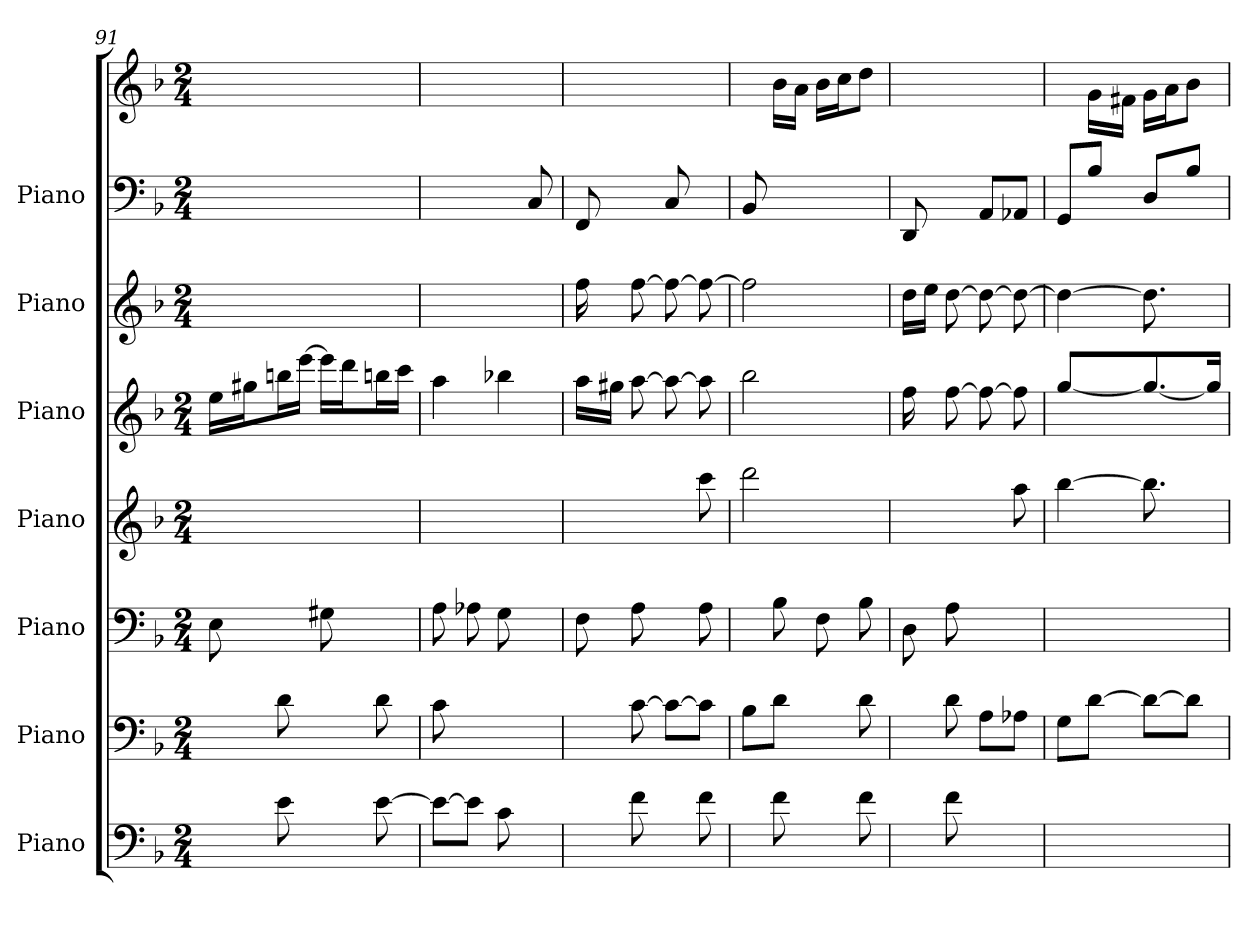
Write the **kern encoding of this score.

**kern	**kern	**kern	**kern	**kern	**kern	**kern	**kern
*part7	*part6	*part5	*part4	*part3	*part2	*part1	*part1
*staff8	*staff7	*staff6	*staff5	*staff4	*staff3	*staff2	*staff1
*I"Piano	*I"Piano	*I"Piano	*I"Piano	*I"Piano	*I"Piano	*I"Piano	*
*I'Pno.	*I'Pno.	*I'Pno.	*I'Pno.	*I'Pno.	*I'Pno.	*I'Pno.	*
*clefF4	*clefF4	*clefF4	*clefG2	*clefG2	*clefG2	*clefF4	*clefG2
*k[b-]	*k[b-]	*k[b-]	*k[b-]	*k[b-]	*k[b-]	*k[b-]	*k[b-]
*M2/4	*M2/4	*M2/4	*M2/4	*M2/4	*M2/4	*M2/4	*M2/4
=91	=91	=91	=91	=91	=91	=91	=91
8ryy	8ryy	8Ei\L	2ryy	16eej\LL	2ryy	2ryy	2ryy
.	.	.	.	16gg#Xj\J	.	.	.
8eZ	8dV\	8ryy	.	16bbnj\L	.	.	.
.	.	.	.	[16eeej\JJ	.	.	.
8ryy	8ryy	8G#Xi\L	.	16eeej\LL]	.	.	.
.	.	.	.	16dddj\J	.	.	.
[8eZ	8dV\	8ryy	.	16bbnj\L	.	.	.
.	.	.	.	16cccj\JJ	.	.	.
=92	=92	=92	=92	=92	=92	=92	=92
8eZ\L_	8cV\	8Ai\	2ryy	4aaj\	2ryy	4.ryy	2ryy
8eZ\J]	4.ryy	8A-Xi\	.	.	.	.	.
8cZ	.	8Gi\	.	4bb-Xj\	.	.	.
8ryy	.	8ryy	.	.	.	8CN/	.
!!LO:PB:g=z
=93	=93	=93	=93	=93	=93	=93	=93
8ryy	8ryy	8Fi\	4.ryy	16aaj	16ffl	8FFN/	2ryy
.	.	.	.	16gg#Xj\J	16ryy	.	.
8fZ	[8cV\	8Ai\	.	[8aaj	[8ffl	8ryy	.
8ryy	8cV\L_	8ryy	.	8aaj_	8ffl_	8CN/	.
8fZ	8cV\J]	8Ai\	8ccc!	8aaj]	8ffl_	8ryy	.
=94	=94	=94	=94	=94	=94	=94	=94
8ryy	8B-V\L	8ryy	2ddd!	2bb-j	2ffl]	8BB-N/	8ryy
8fZ	8dV\J	8B-i\	.	.	.	4.ryy	16b-+\LL
.	.	.	.	.	.	.	16a+\JJ
8ryy	8ryy	8Fi\L	.	.	.	.	16b-+\LL
.	.	.	.	.	.	.	16cc+\J
8fZ	8dV\	8B-i\	.	.	.	.	8dd+\J
=95	=95	=95	=95	=95	=95	=95	=95
8ryy	8ryy	8Di\	4.ryy	16ffj	16ddl	8DDN/	2ryy
.	.	.	.	16ryy	16eel\J	.	.
8fZ	8dV\	8Ai\	.	[8ffj	[8ddl	8ryy	.
4ryy	8AV\L	4ryy	.	8ffj_	8ddl_	8AAN/L	.
.	8A-XV\J	.	8aa!	8ffj]	8ddl_	8AA-XN/J	.
=96	=96	=96	=96	=96	=96	=96	=96
2ryy	8GV\L	2ryy	[4bb-!	[4ggj	4ddl_	8GGN/L	8ryy
.	[8dV\J	.	.	.	.	8B-N/J	16g+\LL
.	.	.	.	.	.	.	16f#X+\JJ
.	8dV\L_	.	8.bb-!]	8.ggj_	8.ddl]	8DN/L	16g+\LL
.	.	.	.	.	.	.	16a+\J
.	8dV\J]	.	.	.	.	8B-N/J	8b-+\J
.	.	.	16ryy	16ggj/Jk]	16ryy	.	.
=	=	=	=	=	=	=	=
*-	*-	*-	*-	*-	*-	*-	*-
